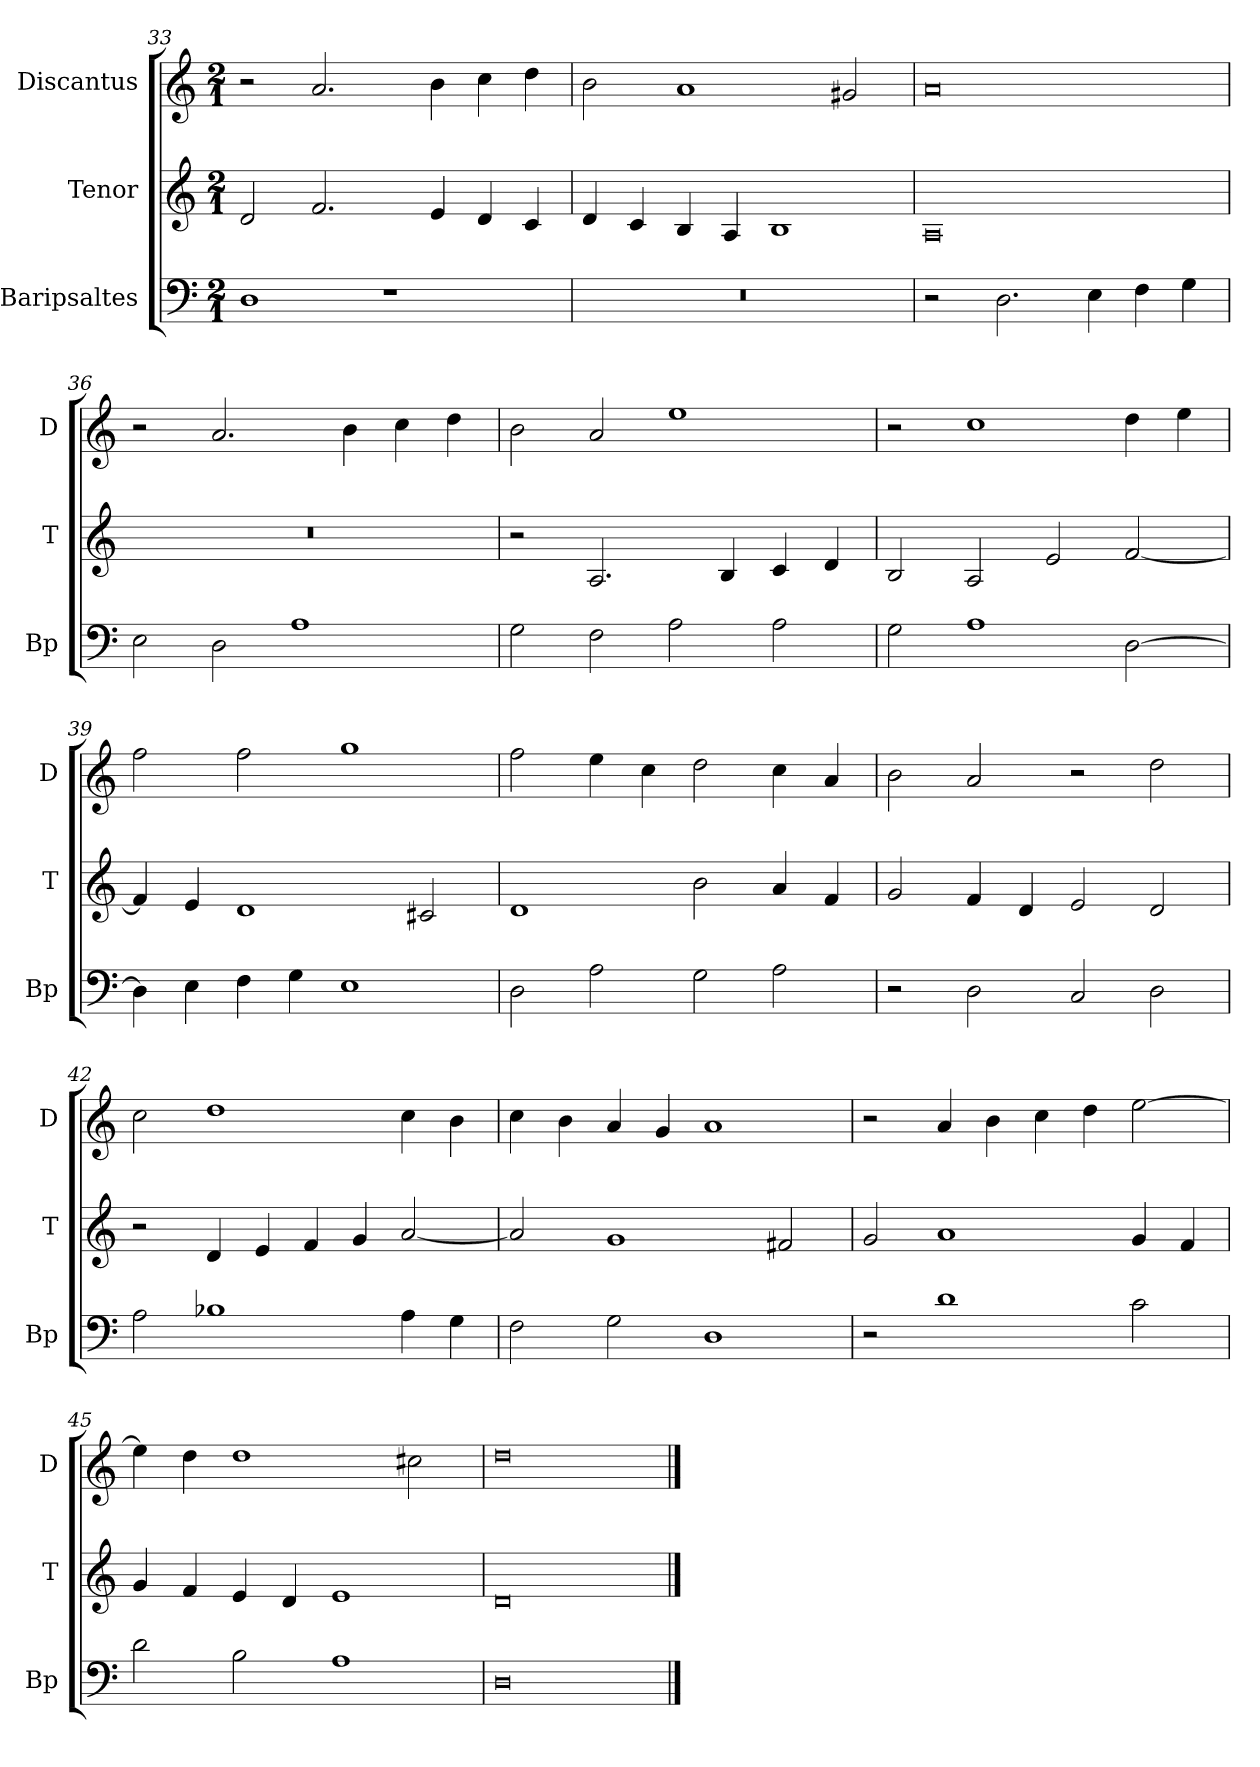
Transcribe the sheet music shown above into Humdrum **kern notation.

**kern	**kern	**kern
*part3	*part2	*part1
*staff3	*staff2	*staff1
*I"Baripsaltes	*I"Tenor	*I"Discantus
*I'Bp	*I'T	*I'D
*clefF4	*clefG2	*clefG2
*k[]	*k[]	*k[]
*M2/1	*M2/1	*M2/1
=33	=33	=33
1D	2d/	2r
.	2.f/	2.a/
1r	.	.
.	4e/	4b\
.	4d/	4cc\
.	4c/	4dd\
=34	=34	=34
0r	4d/	2b\
.	4c/	.
.	4B/	1a
.	4A/	.
.	1B	.
.	.	2g#X/
=35	=35	=35
2r	0A	0a
2.D\	.	.
4E\	.	.
4F\	.	.
4G\	.	.
=36	=36	=36
2E\	0r	2r
2D\	.	2.a/
1A	.	.
.	.	4b\
.	.	4cc\
.	.	4dd\
=37	=37	=37
2G\	2r	2b\
2F\	2.A/	2a/
2A\	.	1ee
.	4B/	.
2A\	4c/	.
.	4d/	.
=38	=38	=38
2G\	2B/	2r
1A	2A/	1cc
.	2e/	.
[2D\	[2f/	4dd\
.	.	4ee\
=39	=39	=39
4D\]	4f/]	2ff\
4E\	4e/	.
4F\	1d	2ff\
4G\	.	.
1E	.	1gg
.	2c#X/	.
=40	=40	=40
2D\	1d	2ff\
2A\	.	4ee\
.	.	4cc\
2G\	2b\	2dd\
2A\	4a/	4cc\
.	4f/	4a/
=41	=41	=41
2r	2g/	2b\
2D\	4f/	2a/
.	4d/	.
2C/	2e/	2r
2D\	2d/	2dd\
=42	=42	=42
2A\	2r	2cc\
1B-X	4d/	1dd
.	4e/	.
.	4f/	.
.	4g/	.
4A\	[2a/	4cc\
4G\	.	4b\
=43	=43	=43
2F\	2a/]	4cc\
.	.	4b\
2G\	1g	4a/
.	.	4g/
1D	.	1a
.	2f#X/	.
=44	=44	=44
2r	2g/	2r
1d	1a	4a/
.	.	4b\
.	.	4cc\
.	.	4dd\
2c\	4g/	[2ee\
.	4f/	.
=45	=45	=45
2d\	4g/	4ee\]
.	4f/	4dd\
2B\	4e/	1dd
.	4d/	.
1A	1e	.
.	.	2cc#X\
=46	=46	=46
0D	0d	0dd
==	==	==
*-	*-	*-
